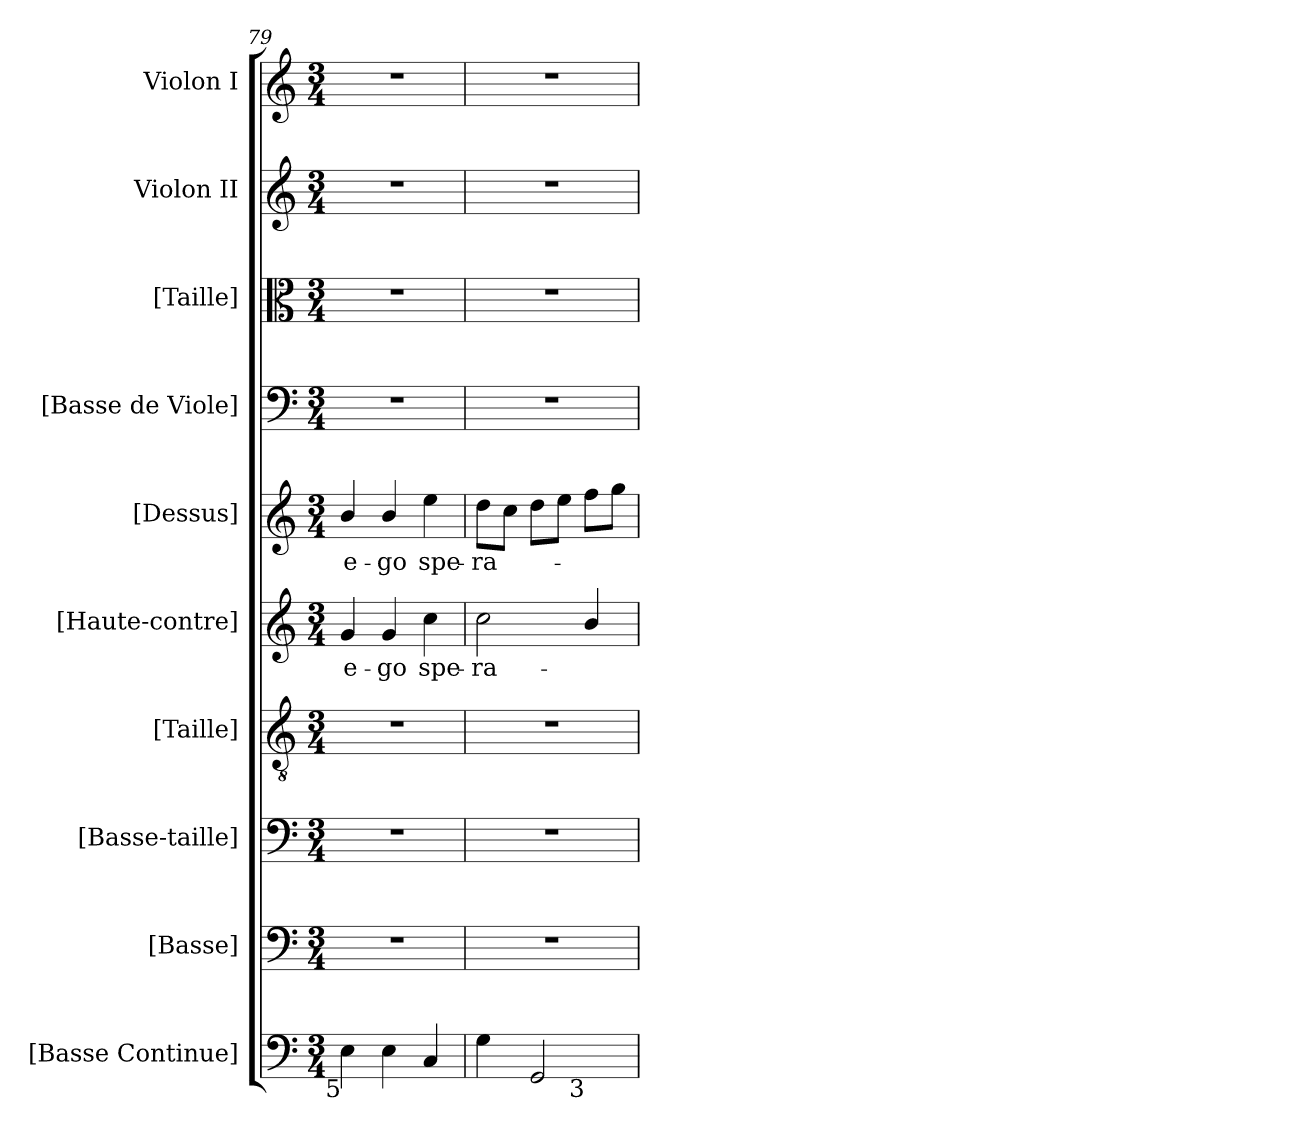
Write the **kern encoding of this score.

**kern	**kern	**kern	**kern	**kern	**text	**kern	**text	**kern	**kern	**kern	**kern
*part10	*part9	*part8	*part7	*part6	*part6	*part5	*part5	*part4	*part3	*part2	*part1
*staff10	*staff9	*staff8	*staff7	*staff6	*staff6	*staff5	*staff5	*staff4	*staff3	*staff2	*staff1
*I"[Basse Continue]	*I"[Basse]	*I"[Basse-taille]	*I"[Taille]	*I"[Haute-contre]	*	*I"[Dessus]	*	*I"[Basse de Viole]	*I"[Taille]	*I"Violon II	*I"Violon I
*I'B.c.	*I'B.	*I'B.t.	*I'T.	*I'H.C.	*	*I'D.	*	*	*	*I'Vln. II	*I'Vln. I
*clefF4	*clefF4	*clefF4	*clefGv2	*clefG2	*	*clefG2	*	*clefF4	*clefC3	*clefG2	*clefG2
*	*	*	*ITrd7c12	*ITrd7c12	*	*	*	*	*	*	*
*k[]	*k[]	*k[]	*k[]	*k[]	*	*k[]	*	*k[]	*k[]	*k[]	*k[]
*M3/4	*M3/4	*M3/4	*M3/4	*M3/4	*	*M3/4	*	*M3/4	*M3/4	*M3/4	*M3/4
=79	=79	=79	=79	=79	=79	=79	=79	=79	=79	=79	=79
!	!LO:N:vis=1	!LO:N:vis=1	!LO:N:vis=1	!	!	!	!	!	!	!	!
!	!	!	!	!	!LO:LY:b:color=#000000	!	!	!	!	!	!
!LO:TX:b:rj:t=5	!	!	!	!	!	!	!	!	!	!	!
!	!	!	!	!	!	!	!LO:LY:b:color=#000000	!LO:N:vis=1	!LO:N:vis=1	!LO:N:vis=1	!LO:N:vis=1
4Ei\	2.r	2.r	2.r	4Gi/	e-	4bi/	e-	2.r	2.r	2.r	2.r
!	!	!	!	!	!LO:LY:b:color=#000000	!	!	!	!	!	!
!	!	!	!	!	!	!	!LO:LY:b:color=#000000	!	!	!	!
4Ei\	.	.	.	4Gi/	-go	4bi/	-go	.	.	.	.
!	!	!	!	!	!LO:LY:b:color=#000000	!	!	!	!	!	!
!	!	!	!	!	!	!	!LO:LY:b:color=#000000	!	!	!	!
4Ci/	.	.	.	4ci\	spe-	4eei\	spe-	.	.	.	.
!!LO:PB:g=z
=80	=80	=80	=80	=80	=80	=80	=80	=80	=80	=80	=80
!	!LO:N:vis=1	!LO:N:vis=1	!LO:N:vis=1	!	!	!	!	!	!	!	!
!	!	!	!	!	!LO:LY:b:color=#000000	!	!	!	!	!	!
!LO:TX:b:rj:t=4	!	!	!	!	!	!	!	!	!	!	!
!	!	!	!	!	!	!	!LO:LY:b:color=#000000	!LO:N:vis=1	!LO:N:vis=1	!LO:N:vis=1	!LO:N:vis=1
*^	*	*	*	*	*	*	*	*	*	*	*
4Gi\	2ryy	2.r	2.r	2.r	2ci\	-ra-	8ddi\L	-ra-	2.r	2.r	2.r	2.r
.	.	.	.	.	.	.	8cci\J	.	.	.	.	.
2GGi/	.	.	.	.	.	.	8ddi\L	.	.	.	.	.
.	.	.	.	.	.	.	8eei\J	.	.	.	.	.
!	!LO:TX:b:rj:t=3	!	!	!	!	!	!	!	!	!	!	!
.	4ryy	.	.	.	4Bi/	.	8ffi\L	.	.	.	.	.
.	.	.	.	.	.	.	8ggi\J	.	.	.	.	.
*v	*v	*	*	*	*	*	*	*	*	*	*	*
=	=	=	=	=	=	=	=	=	=	=	=
*-	*-	*-	*-	*-	*-	*-	*-	*-	*-	*-	*-
